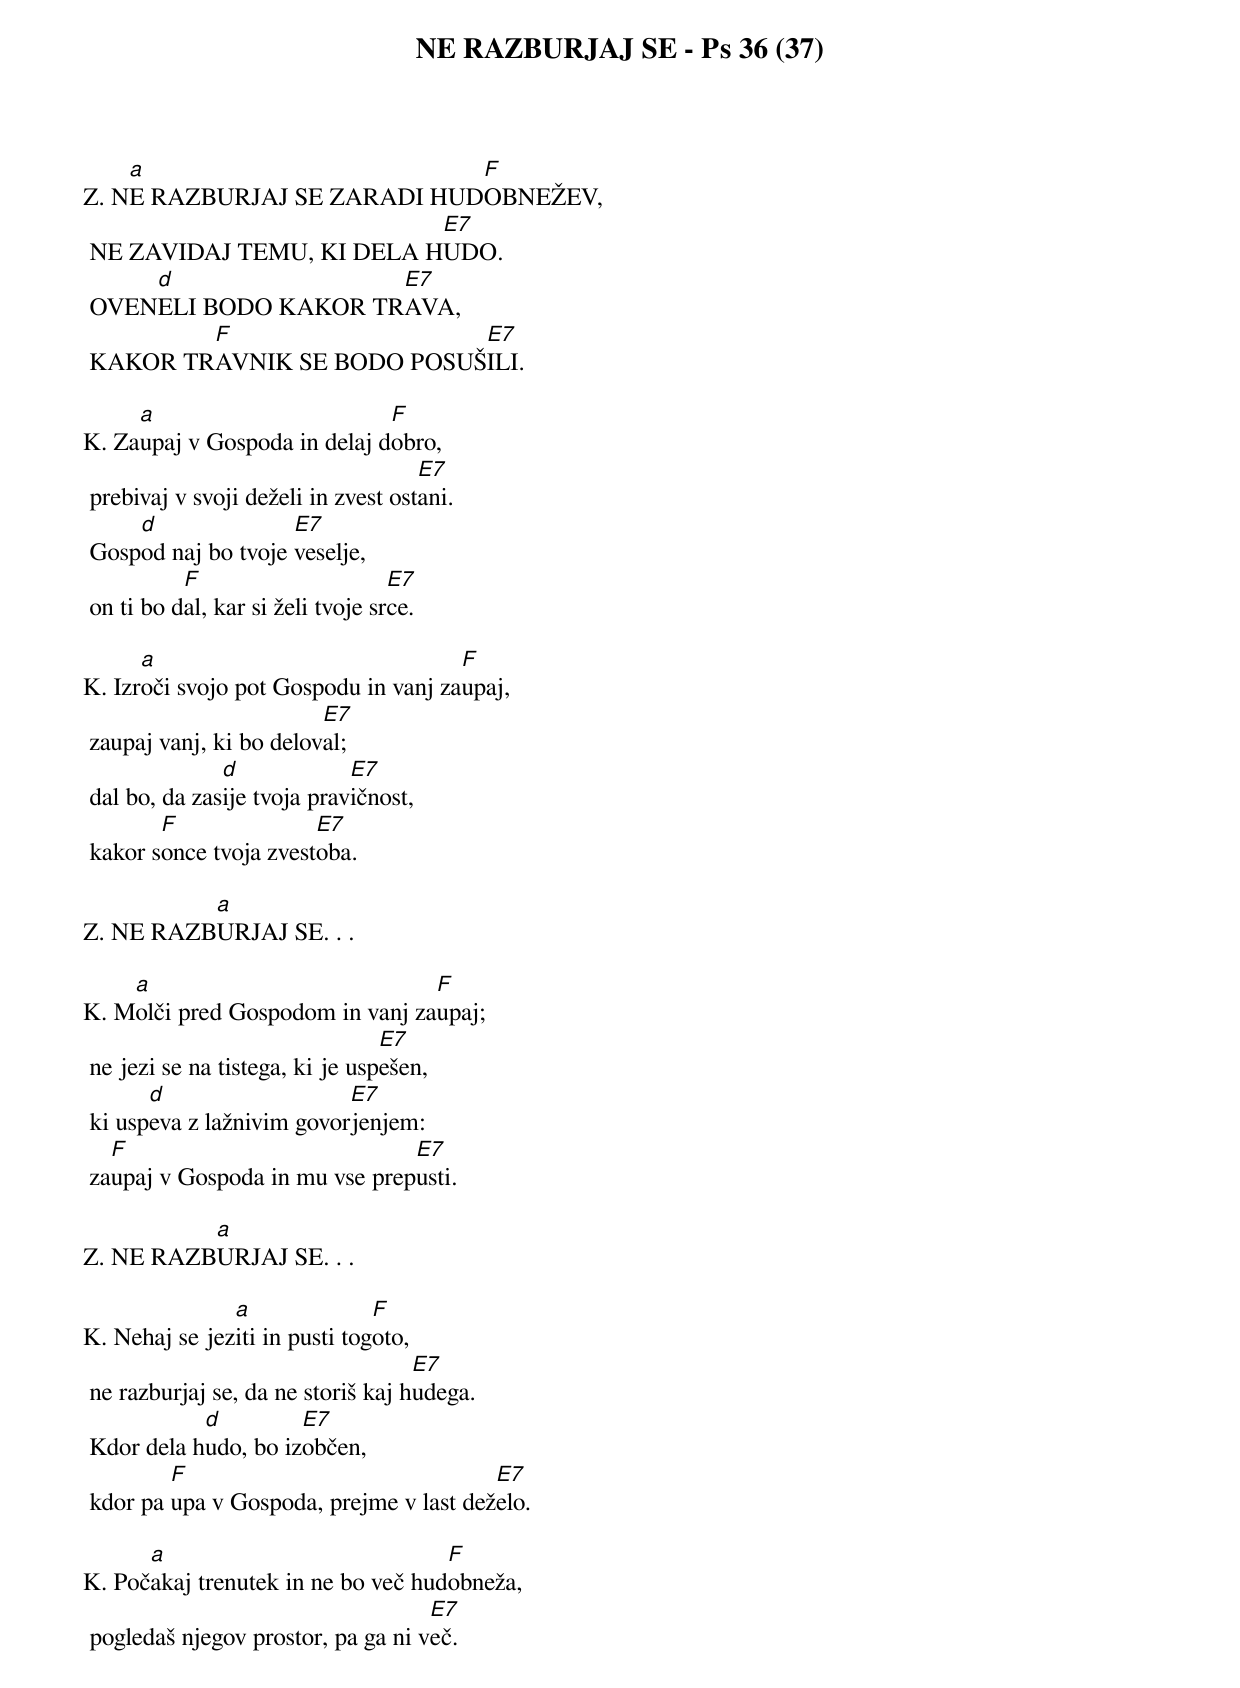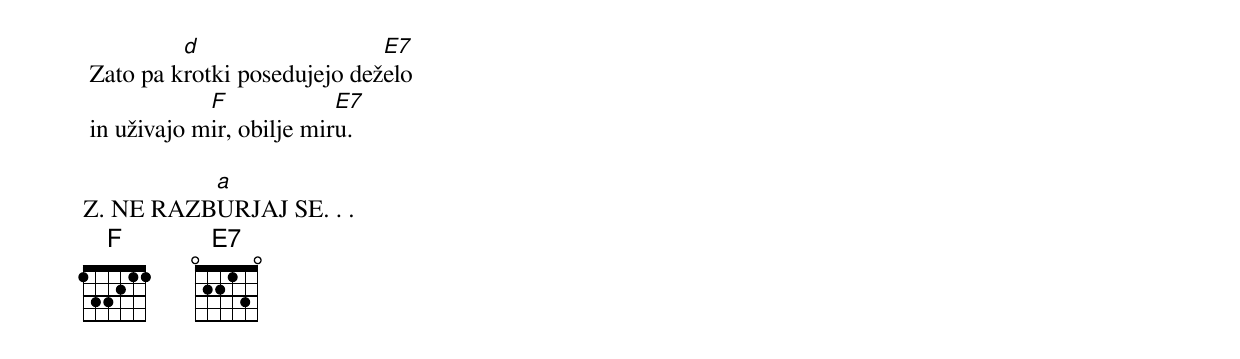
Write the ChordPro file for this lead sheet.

{title: NE RAZBURJAJ SE - Ps 36 (37)}

Z.	N[a]E RAZBURJAJ SE ZARADI HUD[F]OBNEŽEV,
	NE ZAVIDAJ TEMU, KI DELA H[E7]UDO.
	OVEN[d]ELI BODO KAKOR TR[E7]AVA,
	KAKOR TR[F]AVNIK SE BODO POSUŠ[E7]ILI.

K.	Za[a]upaj v Gospoda in delaj d[F]obro,
	prebivaj v svoji deželi in zvest ost[E7]ani.
	Gosp[d]od naj bo tvoje [E7]veselje,
	on ti bo d[F]al, kar si želi tvoje sr[E7]ce.

K.	Izr[a]oči svojo pot Gospodu in vanj za[F]upaj,
	zaupaj vanj, ki bo delov[E7]al;
	dal bo, da zas[d]ije tvoja prav[E7]ičnost,
	kakor s[F]once tvoja zvest[E7]oba.

Z.	NE RAZB[a]URJAJ SE. . .

K.	M[a]olči pred Gospodom in vanj za[F]upaj;
	ne jezi se na tistega, ki je usp[E7]ešen,
	ki usp[d]eva z lažnivim govor[E7]jenjem:
	za[F]upaj v Gospoda in mu vse prep[E7]usti.

Z.	NE RAZB[a]URJAJ SE. . .

K.	Nehaj se jez[a]iti in pusti tog[F]oto,
	ne razburjaj se, da ne storiš kaj h[E7]udega.
	Kdor dela h[d]udo, bo iz[E7]občen,
	kdor pa [F]upa v Gospoda, prejme v last dež[E7]elo.

K.	Poč[a]akaj trenutek in ne bo več hud[F]obneža,
	pogledaš njegov prostor, pa ga ni v[E7]eč.
	Zato pa k[d]rotki posedujejo dež[E7]elo
	in uživajo m[F]ir, obilje mir[E7]u.

Z.	NE RAZB[a]URJAJ SE. . .
